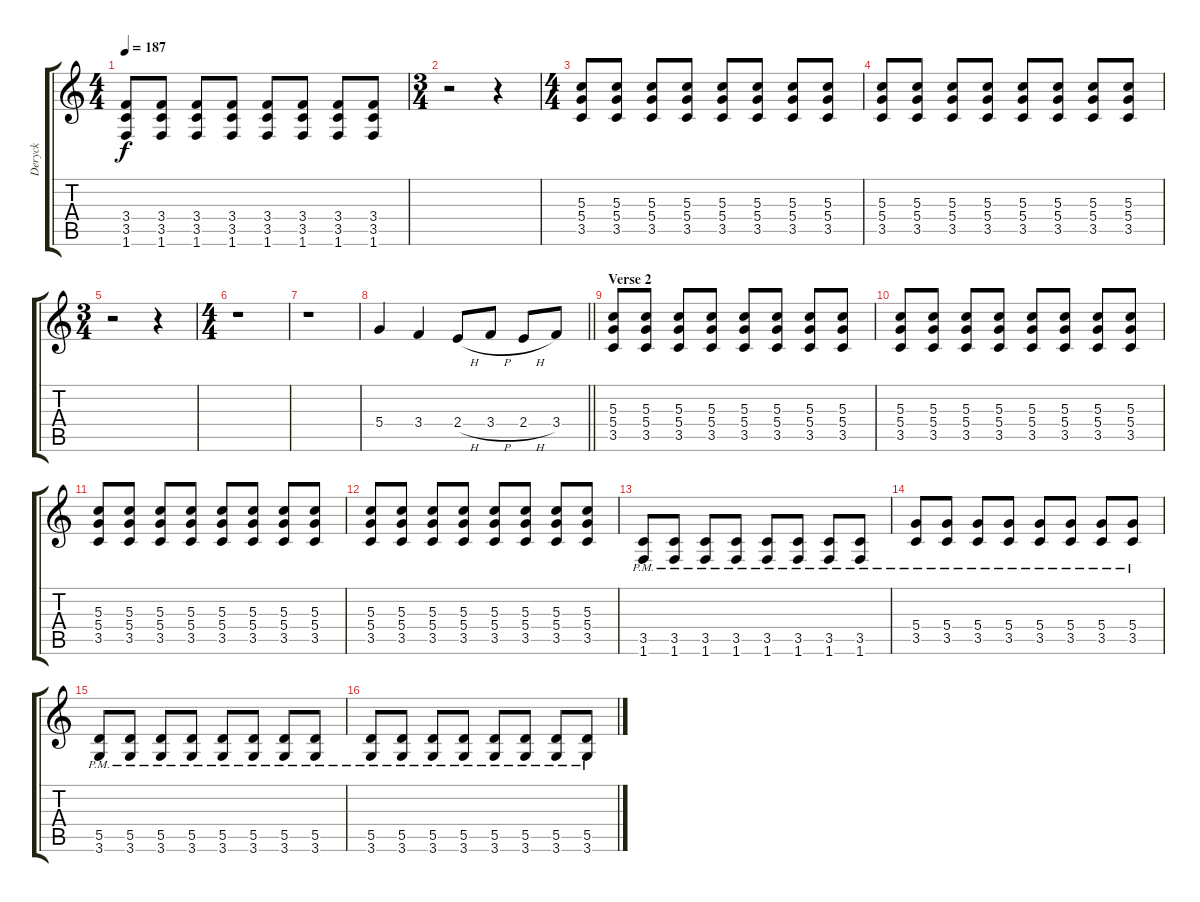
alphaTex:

\track ("Deryck" "Deryck") {instrument distortionguitar}
\staff {score tabs}
\tuning (E4 B3 G3 D3 A2 E2) {hide}
\ts (4 4)
\tempo 187
\clef g2
\ks c
(3.4 3.5 1.6).8{dy f} (3.4 3.5 1.6).8 (3.4 3.5 1.6).8 (3.4 3.5 1.6).8 (3.4 3.5 1.6).8 (3.4 3.5 1.6).8 (3.4 3.5 1.6).8 (3.4 3.5 1.6).8 |
\ts (3 4)
r.2 r.4 |
\ts (4 4)
(5.3 5.4 3.5).8 (5.3 5.4 3.5).8 (5.3 5.4 3.5).8 (5.3 5.4 3.5).8 (5.3 5.4 3.5).8 (5.3 5.4 3.5).8 (5.3 5.4 3.5).8 (5.3 5.4 3.5).8 |
(5.3 5.4 3.5).8 (5.3 5.4 3.5).8 (5.3 5.4 3.5).8 (5.3 5.4 3.5).8 (5.3 5.4 3.5).8 (5.3 5.4 3.5).8 (5.3 5.4 3.5).8 (5.3 5.4 3.5).8 |
\ts (3 4)
r.2 r.4 |
\ts (4 4)
r.1 |
r.1 |
\barLineRight lightlight
5.4.4 3.4.4 2.4{h}.8 3.4{h}.8 2.4{h}.8 3.4.8 |
\section ("" "Verse 2")
(5.3 5.4 3.5).8 (5.3 5.4 3.5).8 (5.3 5.4 3.5).8 (5.3 5.4 3.5).8 (5.3 5.4 3.5).8 (5.3 5.4 3.5).8 (5.3 5.4 3.5).8 (5.3 5.4 3.5).8 |
(5.3 5.4 3.5).8 (5.3 5.4 3.5).8 (5.3 5.4 3.5).8 (5.3 5.4 3.5).8 (5.3 5.4 3.5).8 (5.3 5.4 3.5).8 (5.3 5.4 3.5).8 (5.3 5.4 3.5).8 |
(5.3 5.4 3.5).8 (5.3 5.4 3.5).8 (5.3 5.4 3.5).8 (5.3 5.4 3.5).8 (5.3 5.4 3.5).8 (5.3 5.4 3.5).8 (5.3 5.4 3.5).8 (5.3 5.4 3.5).8 |
(5.3 5.4 3.5).8 (5.3 5.4 3.5).8 (5.3 5.4 3.5).8 (5.3 5.4 3.5).8 (5.3 5.4 3.5).8 (5.3 5.4 3.5).8 (5.3 5.4 3.5).8 (5.3 5.4 3.5).8 |
(3.5{pm} 1.6{pm}).8 (3.5{pm} 1.6{pm}).8 (3.5{pm} 1.6{pm}).8 (3.5{pm} 1.6{pm}).8 (3.5{pm} 1.6{pm}).8 (3.5{pm} 1.6{pm}).8 (3.5{pm} 1.6{pm}).8 (3.5{pm} 1.6{pm}).8 |
(5.4{pm} 3.5{pm}).8 (5.4{pm} 3.5{pm}).8 (5.4{pm} 3.5{pm}).8 (5.4{pm} 3.5{pm}).8 (5.4{pm} 3.5{pm}).8 (5.4{pm} 3.5{pm}).8 (5.4{pm} 3.5{pm}).8 (5.4{pm} 3.5{pm}).8 |
(5.5{pm} 3.6{pm}).8 (5.5{pm} 3.6{pm}).8 (5.5{pm} 3.6{pm}).8 (5.5{pm} 3.6{pm}).8 (5.5{pm} 3.6{pm}).8 (5.5{pm} 3.6{pm}).8 (5.5{pm} 3.6{pm}).8 (5.5{pm} 3.6{pm}).8 |
(5.5{pm} 3.6{pm}).8 (5.5{pm} 3.6{pm}).8 (5.5{pm} 3.6{pm}).8 (5.5{pm} 3.6{pm}).8 (5.5{pm} 3.6{pm}).8 (5.5{pm} 3.6{pm}).8 (5.5{pm} 3.6{pm}).8 (5.5{pm} 3.6{pm}).8
